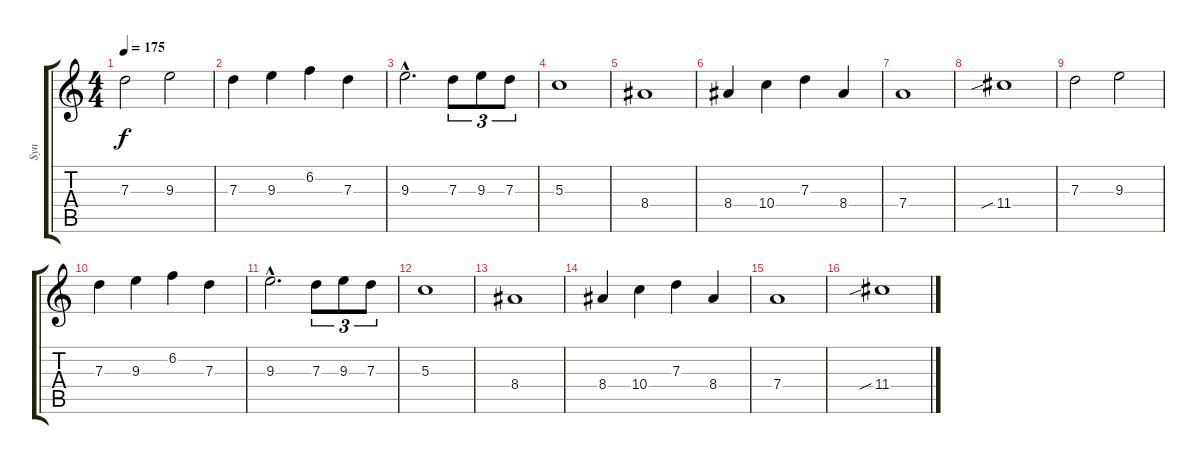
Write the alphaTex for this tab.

\track ("Syn" "Syn") {instrument distortionguitar}
\staff {score tabs}
\tuning (E4 B3 G3 D3 A2 D2) {hide}
\ts (4 4)
\tempo 175
\clef g2
\ks c
7.3.2{dy f} 9.3.2 |
7.3.4 9.3.4 6.2.4 7.3.4 |
9.3{hac}.2{d} 7.3.8{tu (3 2)} 9.3.8{tu (3 2)} 7.3.8{tu (3 2)} |
5.3.1 |
8.4.1 |
8.4.4 10.4.4 7.3.4 8.4.4 |
7.4.1 |
11.4{sib}.1 |
7.3.2 9.3.2 |
7.3.4 9.3.4 6.2.4 7.3.4 |
9.3{hac}.2{d} 7.3.8{tu (3 2)} 9.3.8{tu (3 2)} 7.3.8{tu (3 2)} |
5.3.1 |
8.4.1 |
8.4.4 10.4.4 7.3.4 8.4.4 |
7.4.1 |
11.4{sib}.1
